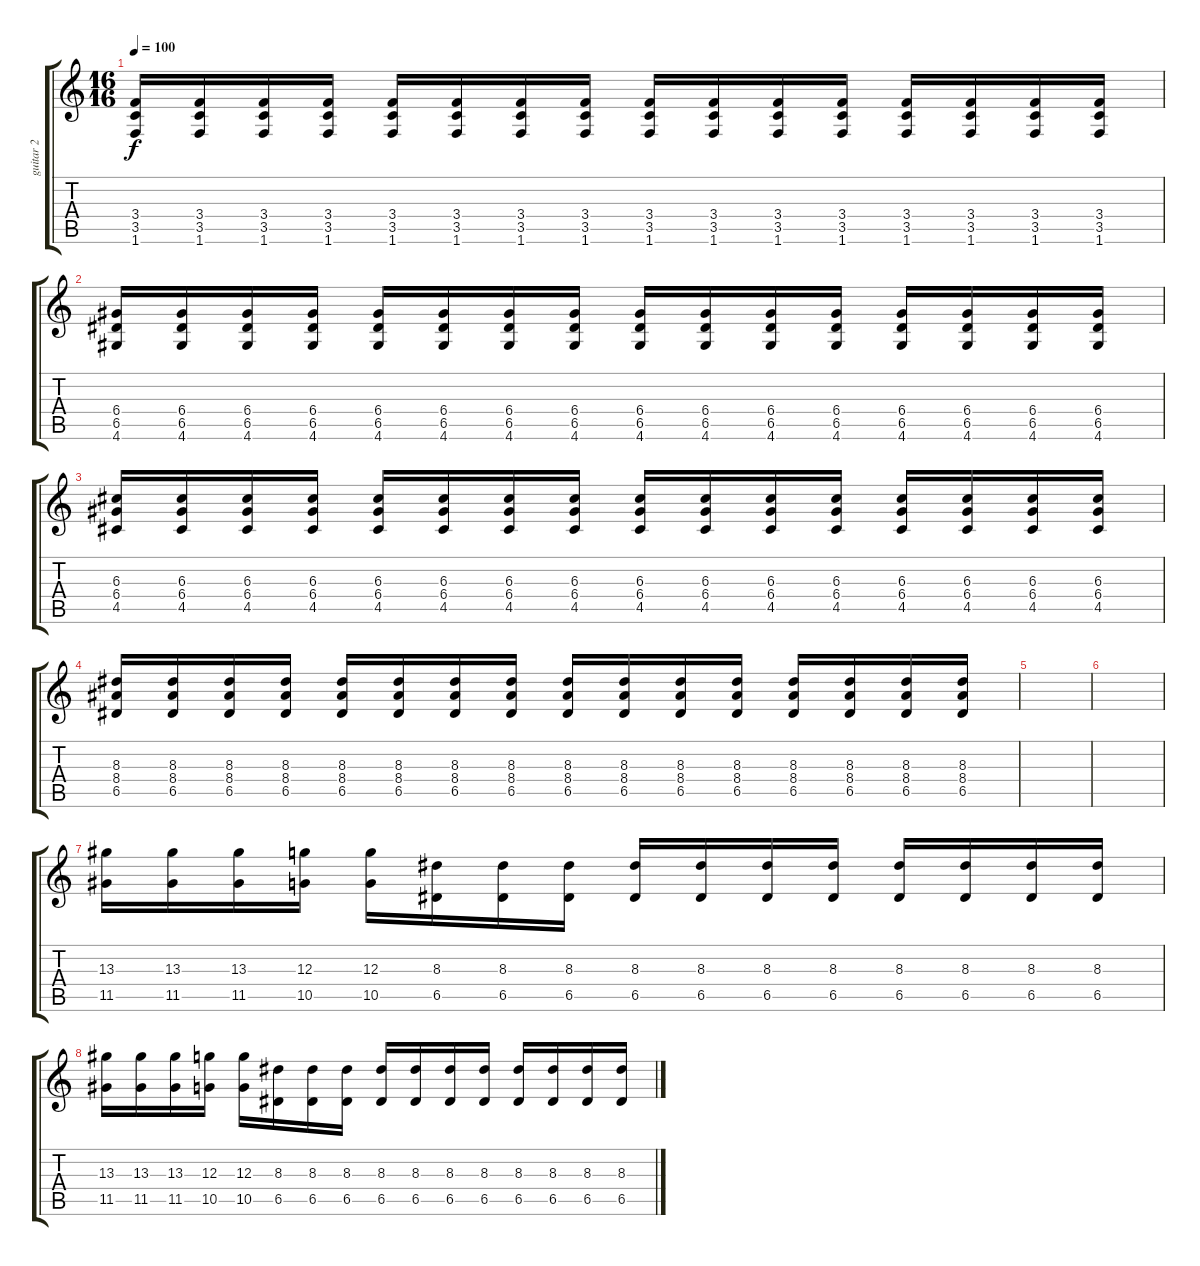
\track ("guitar 2" "guitar 2") {instrument overdrivenguitar}
\staff {score tabs}
\tuning (E4 B3 G3 D3 A2 E2) {hide}
\ts (16 16)
\tempo 100
\clef g2
\ks aminor
(3.4 3.5 1.6).16{dy f} (3.4 3.5 1.6).16 (3.4 3.5 1.6).16 (3.4 3.5 1.6).16 (3.4 3.5 1.6).16 (3.4 3.5 1.6).16 (3.4 3.5 1.6).16 (3.4 3.5 1.6).16 (3.4 3.5 1.6).16 (3.4 3.5 1.6).16 (3.4 3.5 1.6).16 (3.4 3.5 1.6).16 (3.4 3.5 1.6).16 (3.4 3.5 1.6).16 (3.4 3.5 1.6).16 (3.4 3.5 1.6).16 |
(6.4 6.5 4.6).16 (6.4 6.5 4.6).16 (6.4 6.5 4.6).16 (6.4 6.5 4.6).16 (6.4 6.5 4.6).16 (6.4 6.5 4.6).16 (6.4 6.5 4.6).16 (6.4 6.5 4.6).16 (6.4 6.5 4.6).16 (6.4 6.5 4.6).16 (6.4 6.5 4.6).16 (6.4 6.5 4.6).16 (6.4 6.5 4.6).16 (6.4 6.5 4.6).16 (6.4 6.5 4.6).16 (6.4 6.5 4.6).16 |
(6.3 6.4 4.5).16 (6.3 6.4 4.5).16 (6.3 6.4 4.5).16 (6.3 6.4 4.5).16 (6.3 6.4 4.5).16 (6.3 6.4 4.5).16 (6.3 6.4 4.5).16 (6.3 6.4 4.5).16 (6.3 6.4 4.5).16 (6.3 6.4 4.5).16 (6.3 6.4 4.5).16 (6.3 6.4 4.5).16 (6.3 6.4 4.5).16 (6.3 6.4 4.5).16 (6.3 6.4 4.5).16 (6.3 6.4 4.5).16 |
(8.3 8.4 6.5).16 (8.3 8.4 6.5).16 (8.3 8.4 6.5).16 (8.3 8.4 6.5).16 (8.3 8.4 6.5).16 (8.3 8.4 6.5).16 (8.3 8.4 6.5).16 (8.3 8.4 6.5).16 (8.3 8.4 6.5).16 (8.3 8.4 6.5).16 (8.3 8.4 6.5).16 (8.3 8.4 6.5).16 (8.3 8.4 6.5).16 (8.3 8.4 6.5).16 (8.3 8.4 6.5).16 (8.3 8.4 6.5).16 |
|
|
(13.3 11.5).16 (13.3 11.5).16 (13.3 11.5).16 (12.3 10.5).16 (12.3 10.5).16 (8.3 6.5).16 (8.3 6.5).16 (8.3 6.5).16 (8.3 6.5).16 (8.3 6.5).16 (8.3 6.5).16 (8.3 6.5).16 (8.3 6.5).16 (8.3 6.5).16 (8.3 6.5).16 (8.3 6.5).16 |
(13.3 11.5).16 (13.3 11.5).16 (13.3 11.5).16 (12.3 10.5).16 (12.3 10.5).16 (8.3 6.5).16 (8.3 6.5).16 (8.3 6.5).16 (8.3 6.5).16 (8.3 6.5).16 (8.3 6.5).16 (8.3 6.5).16 (8.3 6.5).16 (8.3 6.5).16 (8.3 6.5).16 (8.3 6.5).16
